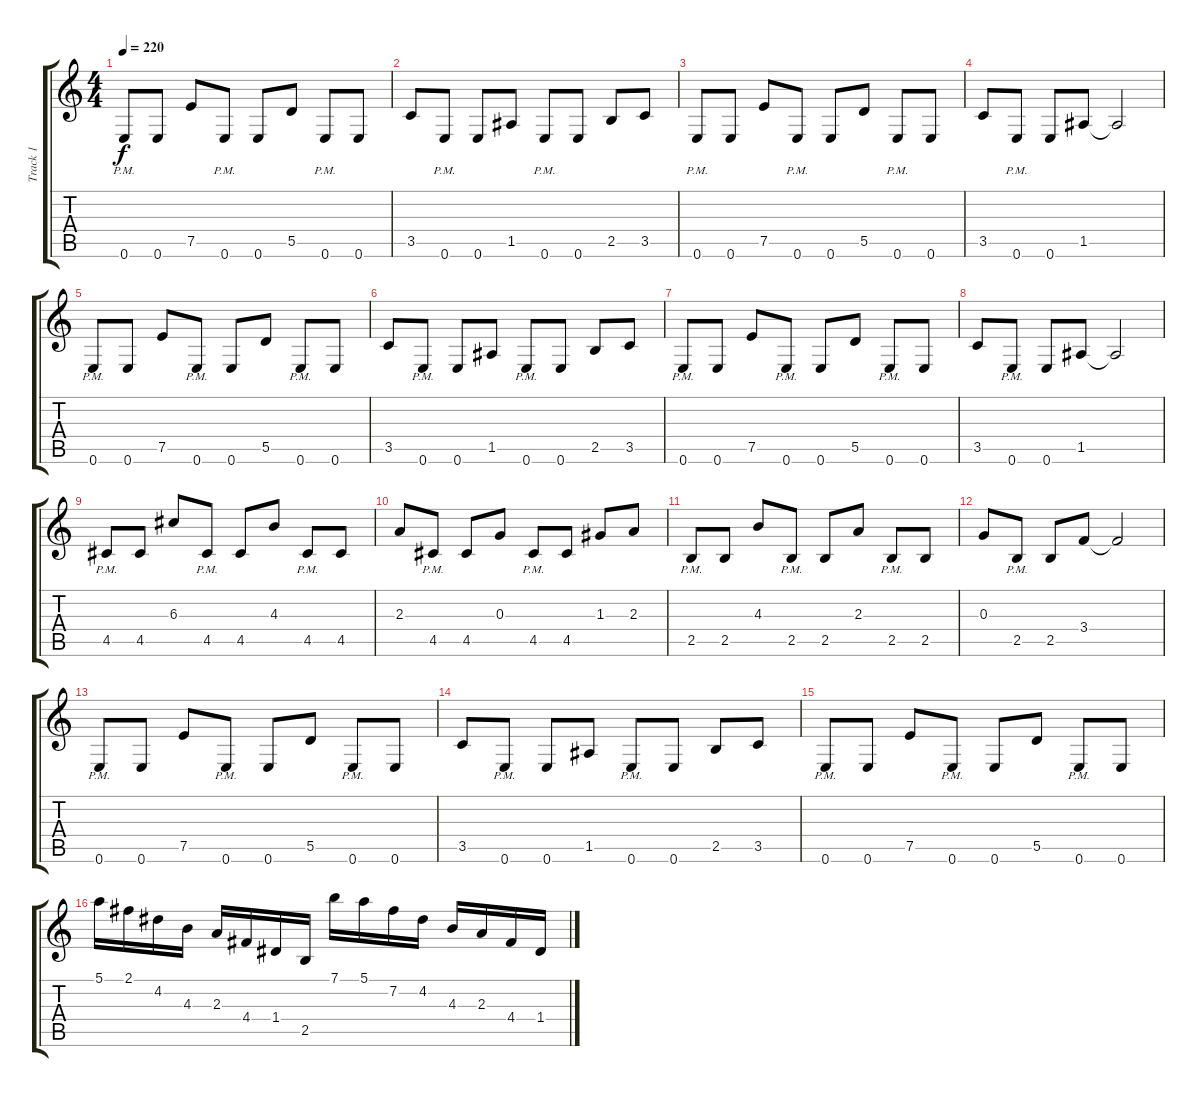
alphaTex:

\track ("Track 1" "Track 1") {instrument distortionguitar}
\staff {score tabs}
\tuning (E4 B3 G3 D3 A2 E2) {hide}
\ts (4 4)
\tempo 220
\clef g2
\ks c
0.6{pm}.8{dy f} 0.6.8 7.5.8 0.6{pm}.8 0.6.8 5.5.8 0.6{pm}.8 0.6.8 |
3.5.8 0.6{pm}.8 0.6.8 1.5.8 0.6{pm}.8 0.6.8 2.5.8 3.5.8 |
0.6{pm}.8 0.6.8 7.5.8 0.6{pm}.8 0.6.8 5.5.8 0.6{pm}.8 0.6.8 |
3.5.8 0.6{pm}.8 0.6.8 1.5.8 1.5{t}.2 |
0.6{pm}.8 0.6.8 7.5.8 0.6{pm}.8 0.6.8 5.5.8 0.6{pm}.8 0.6.8 |
3.5.8 0.6{pm}.8 0.6.8 1.5.8 0.6{pm}.8 0.6.8 2.5.8 3.5.8 |
0.6{pm}.8 0.6.8 7.5.8 0.6{pm}.8 0.6.8 5.5.8 0.6{pm}.8 0.6.8 |
3.5.8 0.6{pm}.8 0.6.8 1.5.8 1.5{t}.2 |
4.5{pm}.8 4.5.8 6.3.8 4.5{pm}.8 4.5.8 4.3.8 4.5{pm}.8 4.5.8 |
2.3.8 4.5{pm}.8 4.5.8 0.3.8 4.5{pm}.8 4.5.8 1.3.8 2.3.8 |
2.5{pm}.8 2.5.8 4.3.8 2.5{pm}.8 2.5.8 2.3.8 2.5{pm}.8 2.5.8 |
0.3.8 2.5{pm}.8 2.5.8 3.4.8 3.4{t}.2 |
0.6{pm}.8 0.6.8 7.5.8 0.6{pm}.8 0.6.8 5.5.8 0.6{pm}.8 0.6.8 |
3.5.8 0.6{pm}.8 0.6.8 1.5.8 0.6{pm}.8 0.6.8 2.5.8 3.5.8 |
0.6{pm}.8 0.6.8 7.5.8 0.6{pm}.8 0.6.8 5.5.8 0.6{pm}.8 0.6.8 |
5.1.16 2.1.16 4.2.16 4.3.16 2.3.16 4.4.16 1.4.16 2.5.16 7.1.16 5.1.16 7.2.16 4.2.16 4.3.16 2.3.16 4.4.16 1.4.16
